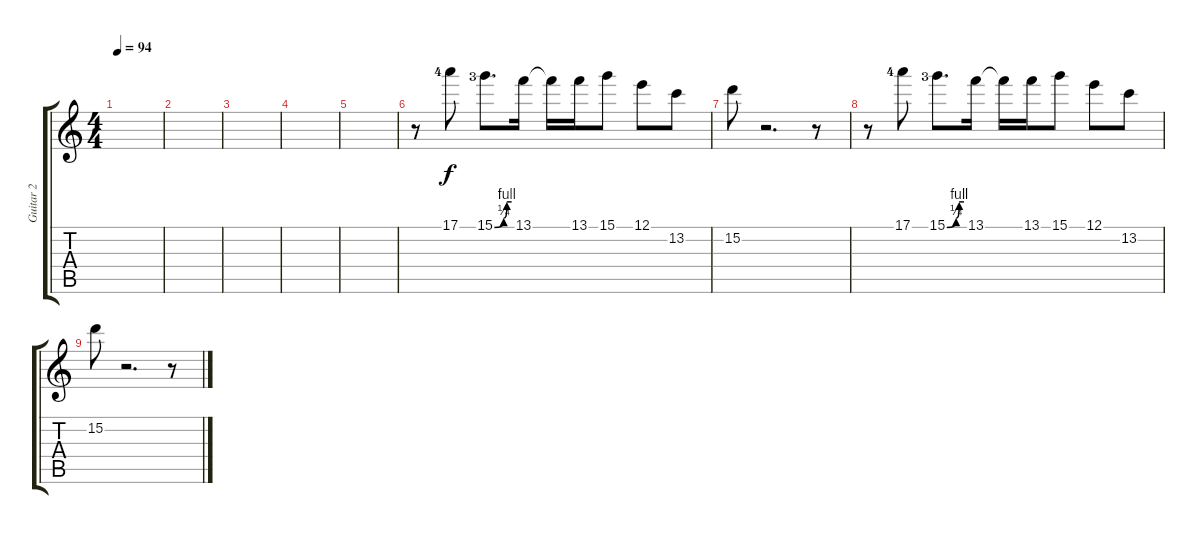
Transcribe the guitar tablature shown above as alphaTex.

\track ("Guitar 2" "Guitar 2") {instrument electricguitarjazz}
\staff {score tabs}
\tuning (E4 B3 G3 D3 A2 E2) {hide}
\ts (4 4)
\tempo 94
\clef g2
\ks c
|
|
|
|
|
r.8 17.1{lf 5}.8 15.1{be (custom 0 0 32 1 43 4 60 4) lf 4}.8{d} 13.1.16 13.1{t}.16 13.1.16 15.1.8 12.1.8 13.2.8 |
15.2.8 r.2{d} r.8 |
r.8 17.1{lf 5}.8 15.1{be (custom 0 0 32 1 43 4 60 4) lf 4}.8{d} 13.1.16 13.1{t}.16 13.1.16 15.1.8 12.1.8 13.2.8 |
15.2.8 r.2{d} r.8
